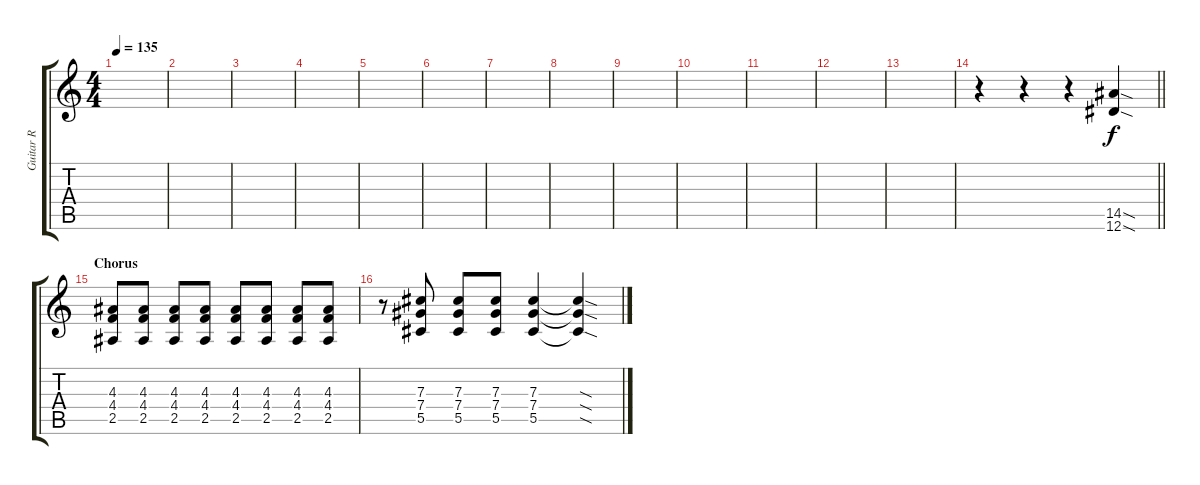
\track ("Guitar R" "Guitar R") {instrument distortionguitar}
\staff {score tabs}
\tuning (Eb4 Bb3 Gb3 Db3 Ab2 Eb2) {hide}
\ts (4 4)
\tempo 135
\clef g2
\ks c
|
|
|
|
|
|
|
|
|
|
|
|
|
\barLineRight lightlight
r.4 r.4 r.4 (14.5{sod} 12.6{sod}).4 |
\section ("" "Chorus")
(4.3 4.4 2.5).8 (4.3 4.4 2.5).8 (4.3 4.4 2.5).8 (4.3 4.4 2.5).8 (4.3 4.4 2.5).8 (4.3 4.4 2.5).8 (4.3 4.4 2.5).8 (4.3 4.4 2.5).8 |
r.8 (7.3 7.4 5.5).8 (7.3 7.4 5.5).8 (7.3 7.4 5.5).8 (7.3 7.4 5.5).4 (7.3{sod t} 7.4{sod t} 5.5{sod t}).4
